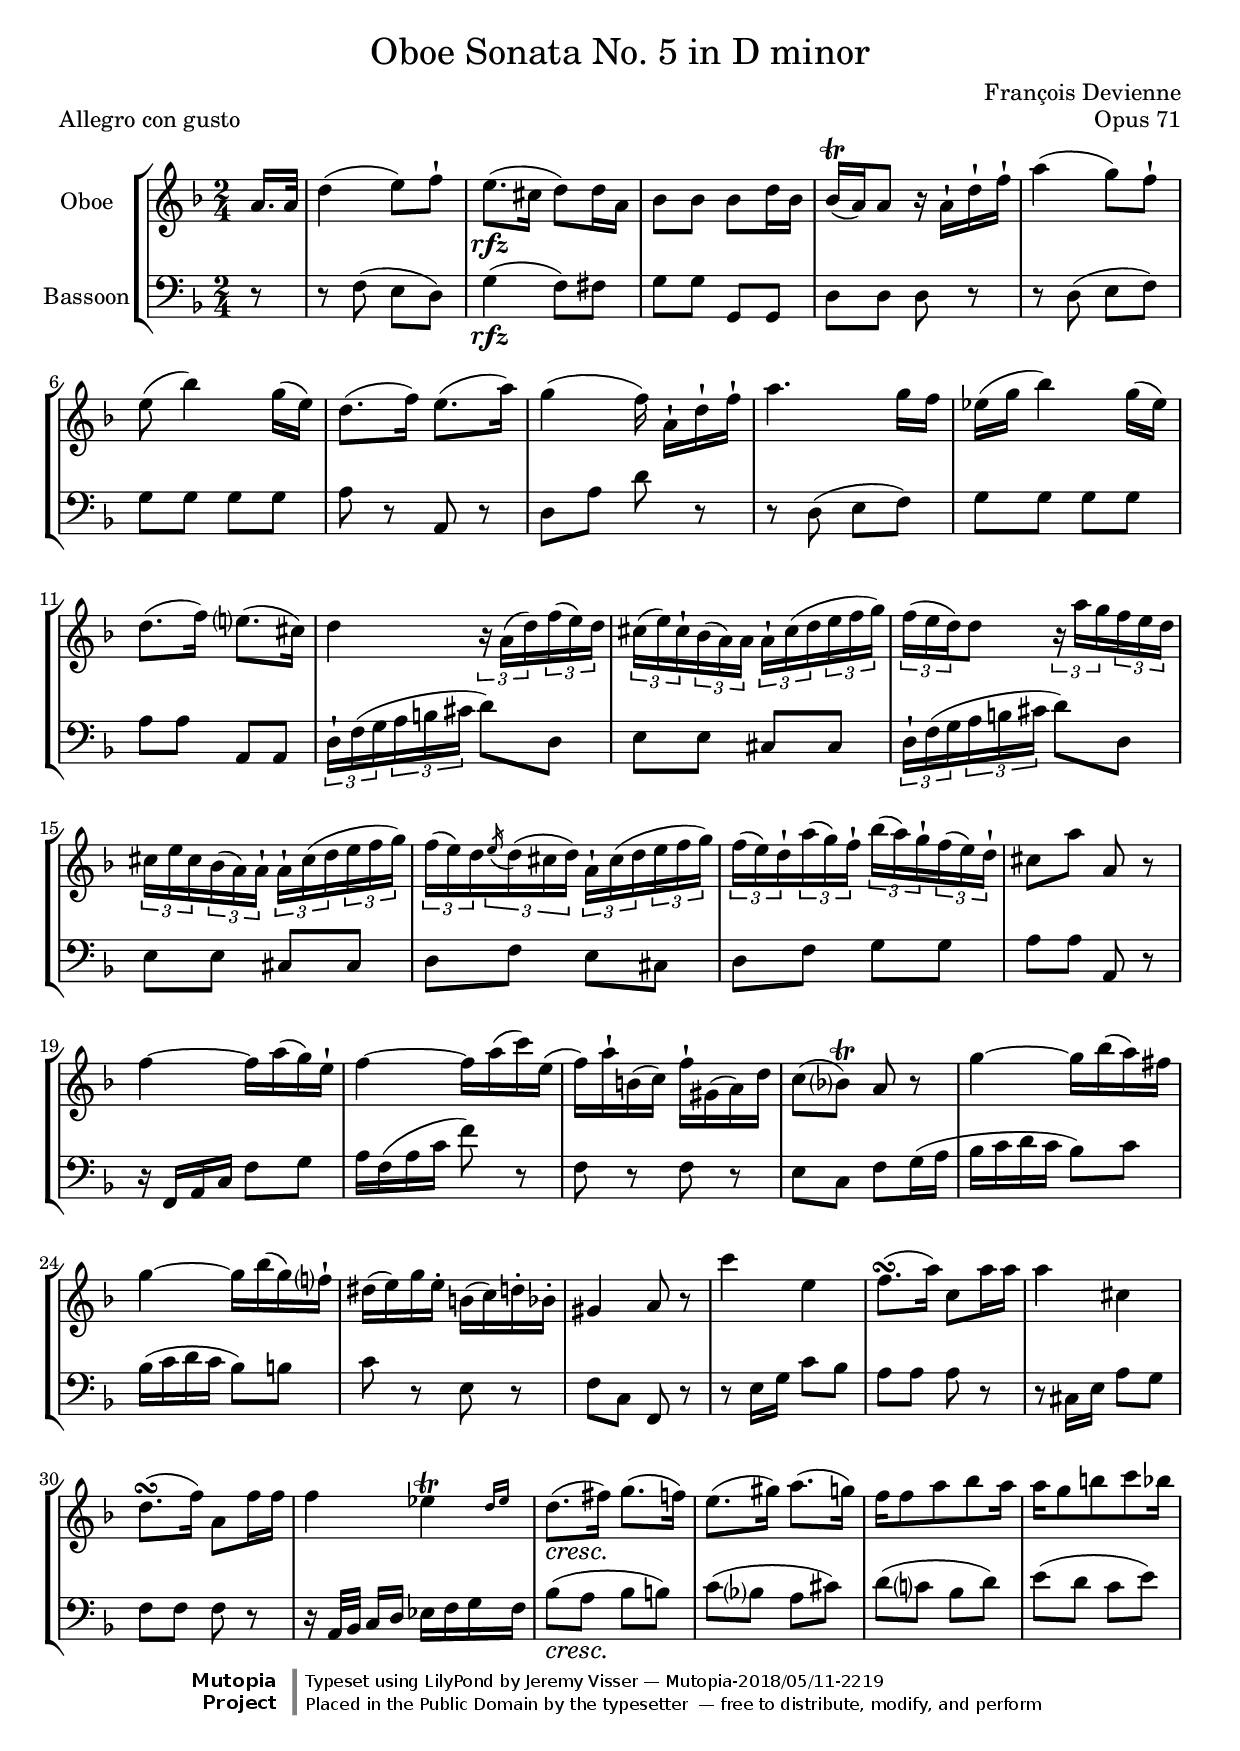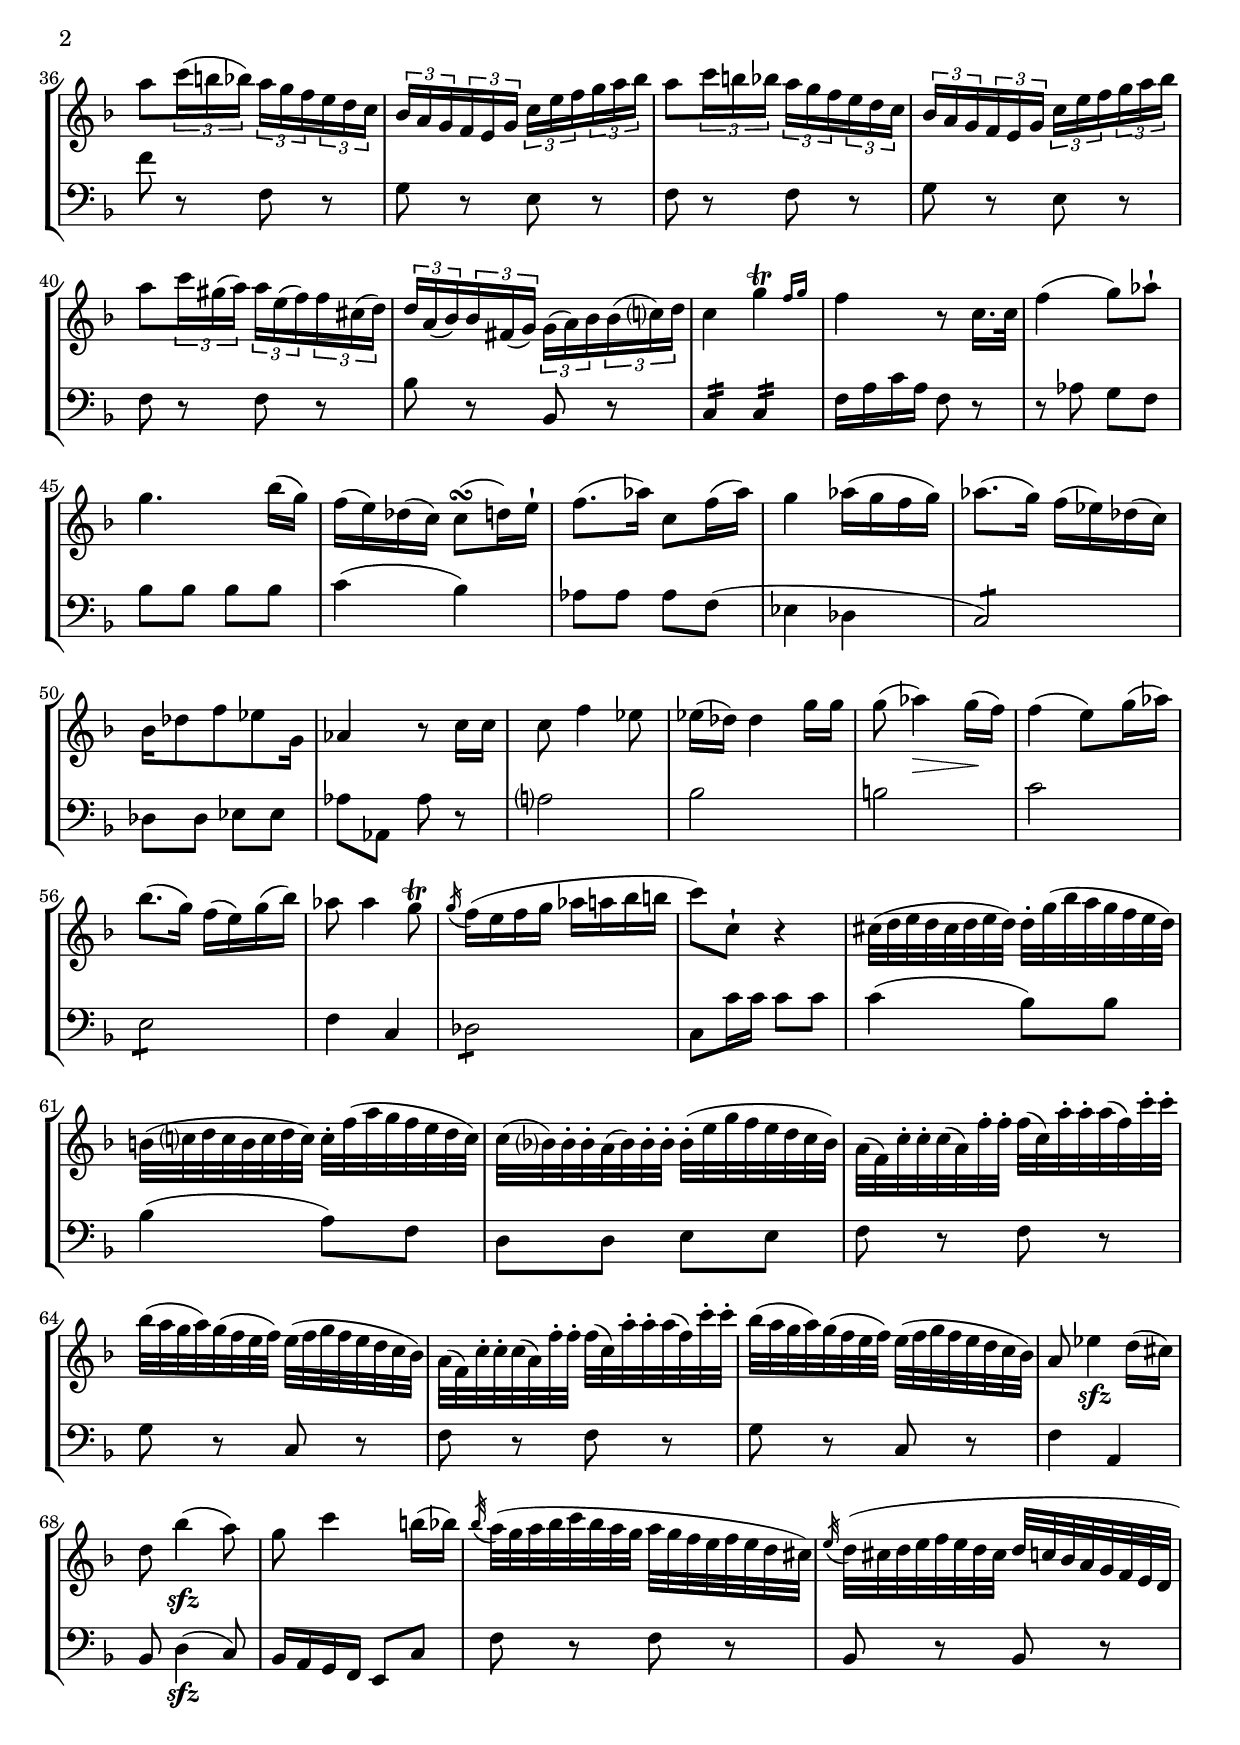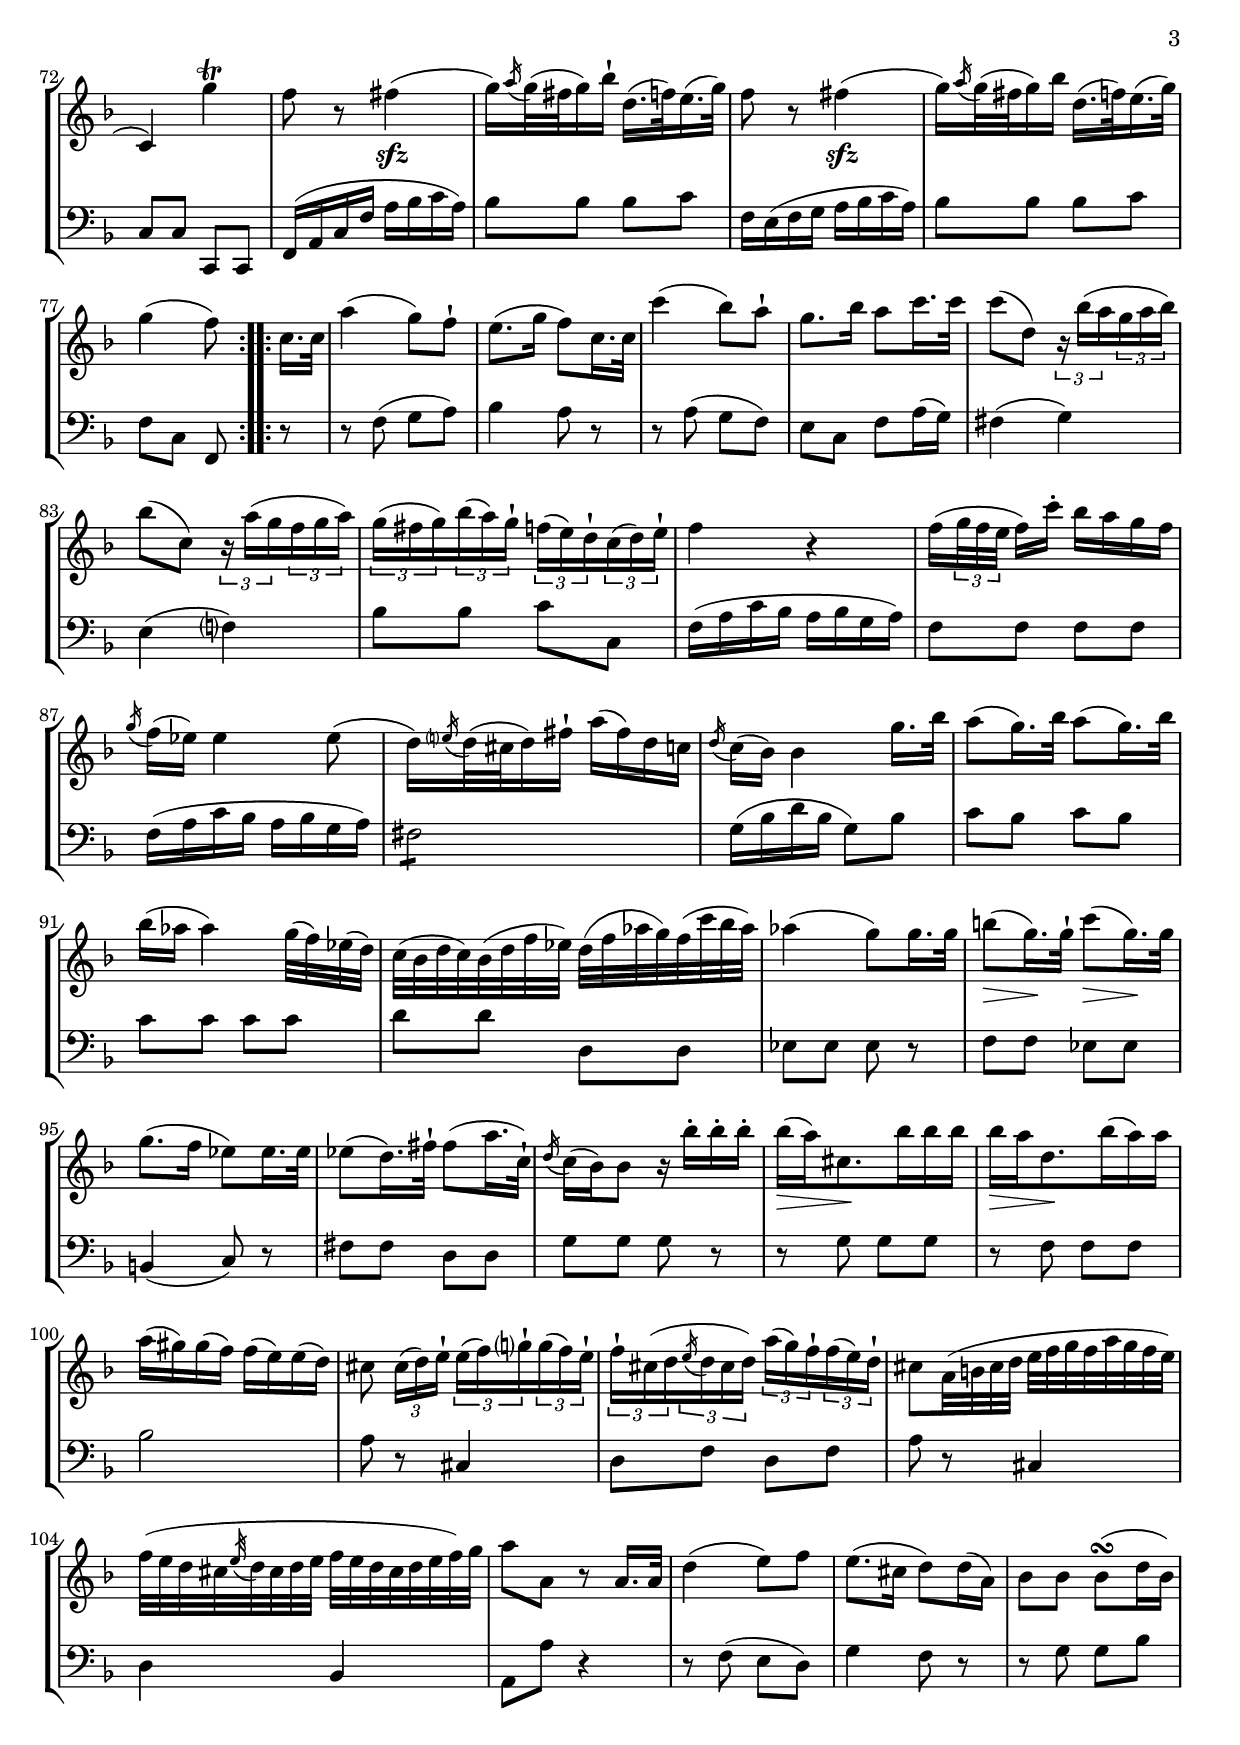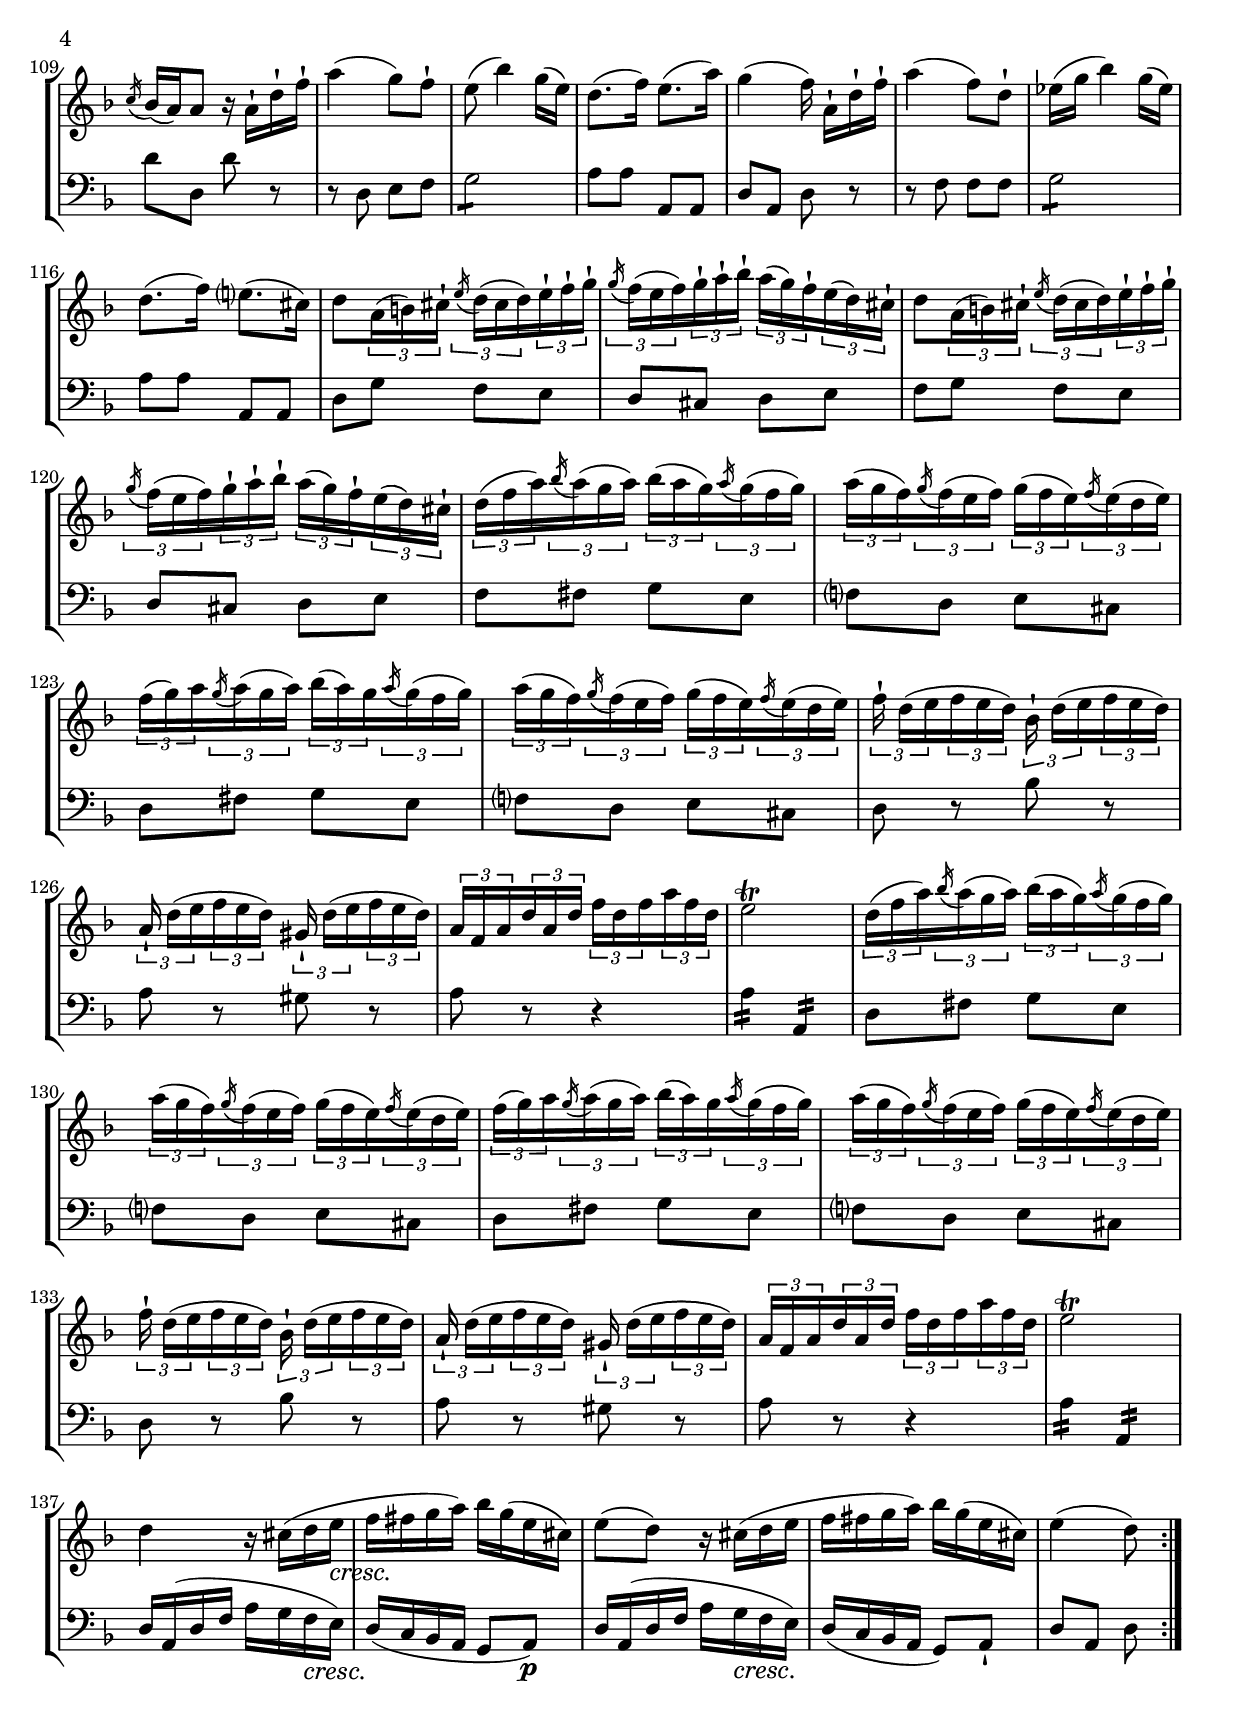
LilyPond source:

\version "2.18.2"

\version "2.18.2"
\language "nederlands"

\header {
  title = \markup \normal-text "Oboe Sonata No. 5 in D minor"
  opus = "Opus 71"
  composer = "François Devienne"
  piece = "Allegro con gusto"

  date = "1798"
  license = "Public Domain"
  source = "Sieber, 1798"

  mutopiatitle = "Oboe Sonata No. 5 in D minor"
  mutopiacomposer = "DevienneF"
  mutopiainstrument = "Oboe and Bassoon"
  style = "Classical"

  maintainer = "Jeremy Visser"
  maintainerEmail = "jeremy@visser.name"

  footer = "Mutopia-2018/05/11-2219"
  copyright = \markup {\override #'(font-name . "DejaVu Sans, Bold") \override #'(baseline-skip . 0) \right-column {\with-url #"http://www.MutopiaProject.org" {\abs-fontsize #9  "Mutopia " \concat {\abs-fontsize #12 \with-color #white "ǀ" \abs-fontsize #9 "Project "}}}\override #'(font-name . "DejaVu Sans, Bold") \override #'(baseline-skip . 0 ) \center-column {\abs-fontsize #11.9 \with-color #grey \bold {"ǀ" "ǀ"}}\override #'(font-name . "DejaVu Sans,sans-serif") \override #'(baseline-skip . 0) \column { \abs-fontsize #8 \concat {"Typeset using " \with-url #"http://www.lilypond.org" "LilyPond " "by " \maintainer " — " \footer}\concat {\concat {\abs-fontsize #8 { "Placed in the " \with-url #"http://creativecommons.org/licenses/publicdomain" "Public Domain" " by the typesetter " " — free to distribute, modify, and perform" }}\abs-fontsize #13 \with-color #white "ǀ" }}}
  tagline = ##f
}

global = {
  \time 2/4
  \key d \minor
  #(set-accidental-style 'modern-cautionary)

  % Global anacrusis
  \partial 8
}

oboe = \relative c'' {
  \global

  a16. a32
  | d4( e8) f-!
  | e8.(\rfz cis16 d8) d16 a
  | bes8 bes bes d16 bes

  \barNumberCheck #4
  | bes16\trill( a) a8 r16 a-! d-! f-!
  | a4( g8) f-!
  | e( bes'4) g16( e)
  | d8.( f16) e8.( a16)

  \barNumberCheck #8
  | g4( f16\noBeam) a,-! d-! f-!
  | a4. g16 f
  | es16( g bes4) g16( es)
  | d8.( f16) e8.( cis16)

  \barNumberCheck #12
  | d4
    \tuplet 3/2 8 {
      r16 a( d)
      f( e) d
  |   cis( e) cis-!
      bes( a) a
      a-! cis( d
      e f g)
  |   f( e d)
    }
    d8
    \tuplet 3/2 8 {
      r16 a' g
      f e d
  |   cis e cis
      bes( a) a-!
      a-! cis( d
      e f g)
    }

  \barNumberCheck #16
  | \tuplet 3/2 8 {
      f( e) d
      \acciaccatura e d( cis d)
      a-! cis( d
      e f g)
  |   f( e) d-!
      a'( g) f-!
      bes( a) g-!
      f( e) d-!
    }
  | cis8 a' a, r
  | f'4~ f16 a( g) e-!

  \barNumberCheck #20
  | f4~ f16 a( c) e,(
  | f) a-! b,( c) f-! gis,( a) d
  | c8( bes\trill) a r
  | g'4~ g16 bes( a) fis

  \barNumberCheck #24
  | g4~ g16 bes( g) f-!
  | dis( e) g e-. b( c) d-. bes-.
  | gis4 a8 r
  | c'4 e,

  \barNumberCheck #28
  | f8.(\turn a16) c,8 a'16 a
  | a4 cis,
  | d8.(\turn f16) a,8 f'16 f
  | f4 \afterGrace es\trill { d16 es }

  \barNumberCheck #32
  | d8.(\cresc fis16)\! g8.( f16)
  | e8.( gis16) a8.( g16)
  | f16 f8 a bes a16
  | a16 g8 b c bes16

  \barNumberCheck #36
  | a8 \tuplet 3/2 8 {
      c16( b bes) a g f e d c
  |   bes a g f e g c e f g a bes
    }
  | a8 \tuplet 3/2 8 {
      c16 b bes a g f e d c
  |   bes a g f e g c e f g a bes
    }

  \barNumberCheck #40
  | a8 \tuplet 3/2 8 {
      c16 gis( a) a e( f) f cis( d)
  |   d a( bes) bes fis( g) g( a) bes bes( c) d
    }
  | c4 \afterGrace g'\trill { f16 g }
  | f4 r8 c16. c32

  \barNumberCheck #44
  | f4( g8) as-!
  | g4. bes16( g)
  | f( e) des( c) c8\turn( d16) e-!
  | f8.( as16) c,8 f16( as)

  \barNumberCheck #48
  | g4 as16( g f g)
  | as8.( g16) f( es) des( c)
  | bes des8 f es g,16
  | as4 r8 c16 c

  \barNumberCheck #52
  | c8 f4 es8
  | es16( des) des4 g16 g
  | g8( as4)\> g16(\! f)
  | f4( e8) g16( as)

  \barNumberCheck #56
  | bes8.( g16) f( e) g( bes)
  | as8 as4 g8\trill
  | \acciaccatura g16 f( e f g as a bes b
  | c8) c,-! r4

  \barNumberCheck #60
  | cis32( d e d cis d e d) d-. g( bes a g f e d)
  | b( c d c b c d c) c-. f( a g f e d c)
  | c( bes) bes-. bes-. a( bes) bes-. bes-. bes-. (e g f e d c bes)
  | a( f) c'-. c-. c( a) f'-. f-. f( c) a'-. a-. a( f) c'-. c-.

  \barNumberCheck #64
  | bes( a g a) g( f e f) e( f g f e d c bes)
  | a( f) c'-. c-. c( a) f'-. f-. f( c) a'-. a-. a( f) c'-. c-.
  | bes( a g a) g( f e f) e( f g f e d c bes)
  | a8 es'4\sfz d16( cis)

  \barNumberCheck #68
  | d8 bes'4(\sfz a8)
  | g c4 b16( bes)
  | \acciaccatura bes32 a( g a bes c bes a g a g f e f e d cis)
  | \acciaccatura e d( cis d e f e d cis d c bes a g f e d

  \barNumberCheck #72
  | c4) g''\trill
  | f8 r fis4(\sfz
  | g16) \acciaccatura a g32( fis g16) bes-! d,16.( f32) e16.( g32)
  | f8 r fis4(\sfz

  \barNumberCheck #76
  | g16) \acciaccatura a g32( fis g16) bes d,16.( f32) e16.( g32)
  | g4( f8)

  \bar ":..:"

  c16. c32
  | a'4( g8) f-!
  | e8.( g16 f8) c16. c32

  \barNumberCheck #80
  | c'4( bes8) a-!
  | g8. bes16 a8 c16. c32
  | c8( d,) \tuplet 3/2 8 { r16 bes'( a g a bes) }
  | bes8( c,) \tuplet 3/2 8 { r16 a'( g f g a)

  \barNumberCheck #84
  |   g( fis g) bes( a) g-! f( e) d-! c( d) e-!
    }
  | f4 r
  | f16[( \tuplet 3/2 { g32 f e] } f16) c'-. bes a g f
  | \acciaccatura g16 f( es) es4 es8(

  \barNumberCheck #88
  | d16) \acciaccatura e d32( cis d16) fis-! a( fis) d c
  | \acciaccatura d c( bes) bes4 g'16. bes32
  | a8( g16.) bes32 a8( g16.) bes32
  | bes16( as as4) g32( f) es( d)

  \barNumberCheck #92
  | c( bes d c) bes( d f es) d( f as g) f( c' bes as)
  | as4( g8) g16. g32
  | b8(\> g16.)\! g32-! c8(\> g16.)\! g32
  | g8.( f16 es8) es16. es32

  \barNumberCheck #96
  | es8( d16.) fis32-! fis8( a16. c,32)-!
  | \acciaccatura d16 c( bes) bes8 r16 bes'-. bes-. bes-.
  | bes(\> a) cis,8.\! bes'16 bes bes
  | bes\> a d,8.\! bes'16( a) a

  \barNumberCheck #100
  | a( gis) gis( f) f( e) e( d)
  | cis8\noBeam \tuplet 3/2 8 { cis16( d) e-! e( f) g-! g( f) e-!
  |   f-! cis( d \acciaccatura e d cis d) a'( g) f-! f( e) d-!
    }
  | cis8 a32( b cis d e f g f a g f e)

  \barNumberCheck #104
  | f ( e d cis \acciaccatura e d cis d e f e d cis d e f) g
  | a8 a, r a16. a32
  | d4( e8) f
  | e8.( cis16 d8) d16( a)

  \barNumberCheck #108
  | bes8 bes bes\turn( d16 bes)
  | \acciaccatura c bes( a) a8 r16 a-! d-! f-!
  | a4( g8) f-!
  | e( bes'4) g16( e)

  \barNumberCheck #112
  | d8.( f16) e8.( a16)
  | g4( f16\noBeam) a,-! d-! f-!
  | a4( f8) d-!
  | es16( g bes4) g16( es)

  \barNumberCheck #116
  | d8.( f16) e8.( cis16)
  | d8 \tuplet 3/2 8 { a16( b) cis-!
      \acciaccatura e d( cis d) e-! f-! g-!
  |   \acciaccatura g f( e f) g-! a-! bes-! a( g) f-! e( d) cis-!
    }
  | d8 \tuplet 3/2 8 { a16( b) cis-!
      \acciaccatura e d( cis d) e-! f-! g-!

  \barNumberCheck #120
  |   \acciaccatura g f( e f) g-! a-! bes-! a( g) f-! e( d) cis-!
  |   d( f a) \acciaccatura bes a( g a) bes( a g)
        \acciaccatura a g( f g)
  |   a( g f) \acciaccatura g f( e f) g( f e) \acciaccatura f e( d e)
  |   f( g) a \acciaccatura g a( g a) bes( a) g
        \acciaccatura a g( f g)

  \barNumberCheck #124
  |   a( g f) \acciaccatura g f( e f) g( f e) \acciaccatura f e( d e)
    }
  | \tuplet 3/2 8 { f-!\noBeam d( e f e d) bes-!\noBeam d( e f e d)
  |   a-!\noBeam d( e f e d) gis,-!\noBeam d'( e f e d)
  |   a f a d a d f d f a f d
    }

  \barNumberCheck #128
  | e2\trill
  | \tuplet 3/2 8 { d16( f a) \acciaccatura bes a( g a) bes( a g)
        \acciaccatura a g( f g)
  |   a( g f) \acciaccatura g f( e f) g( f e) \acciaccatura f e( d e)
  |   f( g) a \acciaccatura g a( g a) bes( a) g
        \acciaccatura a g( f g)

  \barNumberCheck #132
  |   a( g f) \acciaccatura g f( e f) g( f e) \acciaccatura f e( d e)
    }
  | \tuplet 3/2 8 { f-!\noBeam d( e f e d) bes-!\noBeam d( e f e d)
  |   a-!\noBeam d( e f e d) gis,-!\noBeam d'( e f e d)
  |   a f a d a d f d f a f d
    }

  \barNumberCheck #136
  | e2\trill
  | d4 r16 cis( d e\cresc
  | f\! fis g a) bes g( e cis)
  | e8( d) r16 cis( d e

  \barNumberCheck #140
  | f fis g a) bes g( e cis)
  | e4( d8)

  \bar ":|."
}

bassoon = \relative c {
  \global

  r8
  | r8 f( e d)
  | g4(\rfz f8) fis
  | g g g, g

  \barNumberCheck #4
  | d'8 d d r
  | r d( e f)
  | g g g g
  | a r a, r

  \barNumberCheck #8
  | d a' d r
  | r d,( e f)
  | g g g g
  | a a a, a

  \barNumberCheck #12
  | \tuplet 3/2 8 {
      d16-! f( g
      a b cis
    }
    d8) d,
  | e e cis cis
  | \tuplet 3/2 8 {
      d16-! f( g
      a b cis
    }
    d8) d,
  | e e cis cis

  \barNumberCheck #16
  | d f e cis
  | d f g g
  | a a a, r
  | r16 f a c f8 g

  \barNumberCheck #20
  | a16 f( a c f8) r
  | f, r f r
  | e c f g16( a
  | bes c d c bes8) c

  \barNumberCheck #24
  | bes16( c d c bes8) b
  | c r e, r
  | f c f, r
  | r e'16 g c8 bes

  \barNumberCheck #28
  | a a a r
  | r cis,16 e a8 g
  | f f f r
  | r16 a,32[ bes] c16[ d] es f g f

  \barNumberCheck #32
  | bes8(\cresc a\! bes b)
  | c( bes a cis)
  | d( c bes d)
  | e( d c e)

  \barNumberCheck #36
  | f r f, r
  | g r e r
  | f r f r
  | g r e r

  \barNumberCheck #40
  | f r f r
  | bes r bes, r
  | c4:16 c:
  | f16 a c a f8 r

  \barNumberCheck #44
  | r as g f
  | bes bes bes bes
  | c4( bes)
  | as8 as as f(

  \barNumberCheck #48
  | es4 des
  | c2:8)
  | des8 des es es
  | as as, as' r

  \barNumberCheck #52
  | a2
  | bes
  | b
  | c

  \barNumberCheck #56
  | e,2:8
  | f4 c
  | des2:8
  | c8 c'16 c c8 c

  \barNumberCheck #60
  | c4( bes8) bes
  | bes4( a8) f
  | d d e e
  | f r f r

  \barNumberCheck #64
  | g r c, r
  | f r f r
  | g r c, r
  | f4 a,

  \barNumberCheck #68
  | bes8 d4(\sfz c8)
  | bes16 a g f e8 c'
  | f r f r
  | bes, r bes r

  \barNumberCheck #72
  | c c c, c
  | f16( a c f a bes c a)
  | bes8 bes bes c
  | f,16 e( f g a bes c a)

  \barNumberCheck #76
  | bes8 bes bes c
  | f, c f,

  \bar ":..:"

  r
  | r f'( g a)
  | bes4 a8 r

  \barNumberCheck #80
  | r a( g f)
  | e c f a16( g)
  | fis4( g)
  | e( f)

  \barNumberCheck #84
  | bes8 bes c c,
  | f16( a c bes a bes g a)
  | f8 f f f
  | f16( a c bes a bes g a)

  \barNumberCheck #88
  | fis2:8
  | g16( bes d bes g8) bes
  | c bes c bes
  | c c c c

  \barNumberCheck #92
  | d d d, d
  | es es es r
  | f f es es
  | b4( c8) r

  \barNumberCheck #96
  | fis fis d d
  | g g g r
  | r g g g
  | r f f f

  \barNumberCheck #100
  | bes2
  | a8 r cis,4
  | d8 f d f
  | a r cis,4

  \barNumberCheck #104
  | d bes
  | a8 a' r4
  | r8 f( e d)
  | g4 f8 r

  \barNumberCheck #108
  | r g g bes
  | d d, d' r
  | r d, e f
  | g2:8

  \barNumberCheck #112
  | a8 a a, a
  | d a d r
  | r f f f
  | g2:8

  \barNumberCheck #116
  | a8 a a, a
  | d g f e
  | d cis d e
  | f g f e

  \barNumberCheck #120
  | d cis d e
  | f fis g e
  | f d e cis
  | d fis g e

  \barNumberCheck #124
  | f d e cis
  | d r bes' r
  | a r gis r
  | a r r4

  \barNumberCheck #128
  | a4:16 a,4:16
  | d8 fis g e
  | f d e cis
  | d fis g e

  \barNumberCheck #132
  | f d e cis
  | d r bes' r
  | a r gis r
  | a r r4

  \barNumberCheck #136
  | a4:16 a,4:16
  | d16 a( d f a g f\cresc e)\!
  | d( c bes a g8 a)\p
  | d16 a( d f a g\cresc f\! e)

  \barNumberCheck #140
  | d( c bes a g8) a-!
  | d a d

  \bar ":|."
}



\book {
  \score {
    \new StaffGroup <<
      \new Staff \with {
        instrumentName = "Oboe"
      } <<
        \oboe
      >>
      \new Staff \with {
        instrumentName = "Bassoon"
      } <<
        \clef bass
        \bassoon
      >>
    >>
    \layout { }
    \midi {
      \context {
        \Voice
        \remove "Dynamic_performer"
      }
    }
  }
}

